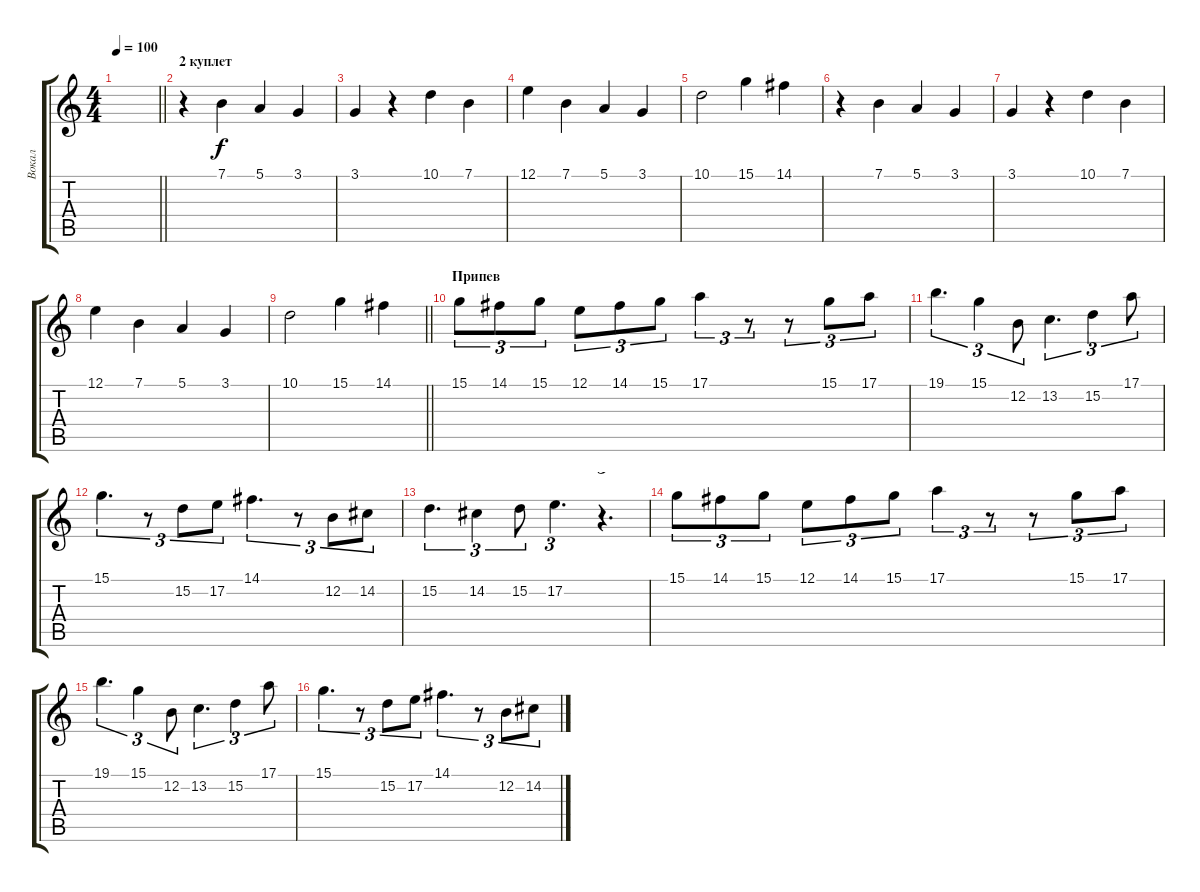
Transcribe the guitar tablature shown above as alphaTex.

\track ("Вокал" "Вокал") {instrument lead6voice}
\staff {score tabs}
\tuning (E4 B3 G3 D3 A2 E2) {hide}
\ts (4 4)
\tempo 100
\clef g2
\barLineRight lightlight
\ks c
|
\section ("" "2 куплет")
r.4 7.1.4 5.1.4 3.1.4 |
3.1.4 r.4 10.1.4 7.1.4 |
12.1.4 7.1.4 5.1.4 3.1.4 |
10.1.2 15.1.4 14.1.4 |
r.4 7.1.4 5.1.4 3.1.4 |
3.1.4 r.4 10.1.4 7.1.4 |
12.1.4 7.1.4 5.1.4 3.1.4 |
\barLineRight lightlight
10.1.2 15.1.4 14.1.4 |
\section ("" "Припев")
15.1.8{tu (3 2)} 14.1.8{tu (3 2)} 15.1.8{tu (3 2)} 12.1.8{tu (3 2)} 14.1.8{tu (3 2)} 15.1.8{tu (3 2)} 17.1.4{tu (3 2)} r.8{tu (3 2)} r.8{tu (3 2)} 15.1.8{tu (3 2)} 17.1.8{tu (3 2)} |
19.1.4{d tu (3 2)} 15.1.4{tu (3 2)} 12.2.8{tu (3 2)} 13.2.4{d tu (3 2)} 15.2.4{tu (3 2)} 17.1.8{tu (3 2)} |
15.1.4{d tu (3 2)} r.8{tu (3 2)} 15.2.8{tu (3 2)} 17.2.8{tu (3 2)} 14.1.4{d tu (3 2)} r.8{tu (3 2)} 12.2.8{tu (3 2)} 14.2.8{tu (3 2)} |
15.2.4{d tu (3 2)} 14.2.4{tu (3 2)} 15.2.8{tu (3 2)} 17.2.4{d tu (3 2)} r.4{d tu (3 2)} |
15.1.8{tu (3 2)} 14.1.8{tu (3 2)} 15.1.8{tu (3 2)} 12.1.8{tu (3 2)} 14.1.8{tu (3 2)} 15.1.8{tu (3 2)} 17.1.4{tu (3 2)} r.8{tu (3 2)} r.8{tu (3 2)} 15.1.8{tu (3 2)} 17.1.8{tu (3 2)} |
19.1.4{d tu (3 2)} 15.1.4{tu (3 2)} 12.2.8{tu (3 2)} 13.2.4{d tu (3 2)} 15.2.4{tu (3 2)} 17.1.8{tu (3 2)} |
15.1.4{d tu (3 2)} r.8{tu (3 2)} 15.2.8{tu (3 2)} 17.2.8{tu (3 2)} 14.1.4{d tu (3 2)} r.8{tu (3 2)} 12.2.8{tu (3 2)} 14.2.8{tu (3 2)}
